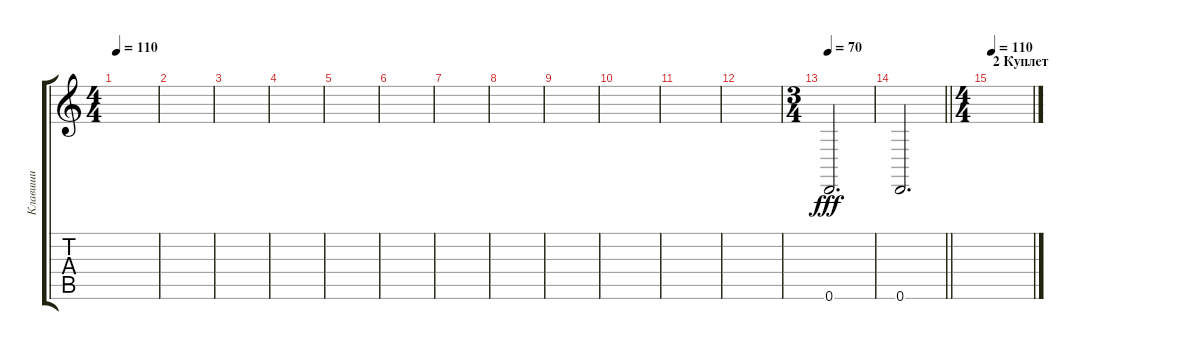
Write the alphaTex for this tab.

\track ("Клавиши" "Клавиши") {instrument fx3crystal}
\staff {score tabs}
\tuning (E4 B3 G3 D3 A2 D2) {hide}
\ts (4 4)
\tempo 110
\clef g2
\ks c
|
|
|
|
|
|
|
|
|
|
|
|
\ts (3 4)
\tempo 70
0.6.2{d dy fff instrument fx3crystal} |
\barLineRight lightlight
0.6.2{d} |
\ts (4 4)
\section ("" "2 Куплет")
\tempo 110
